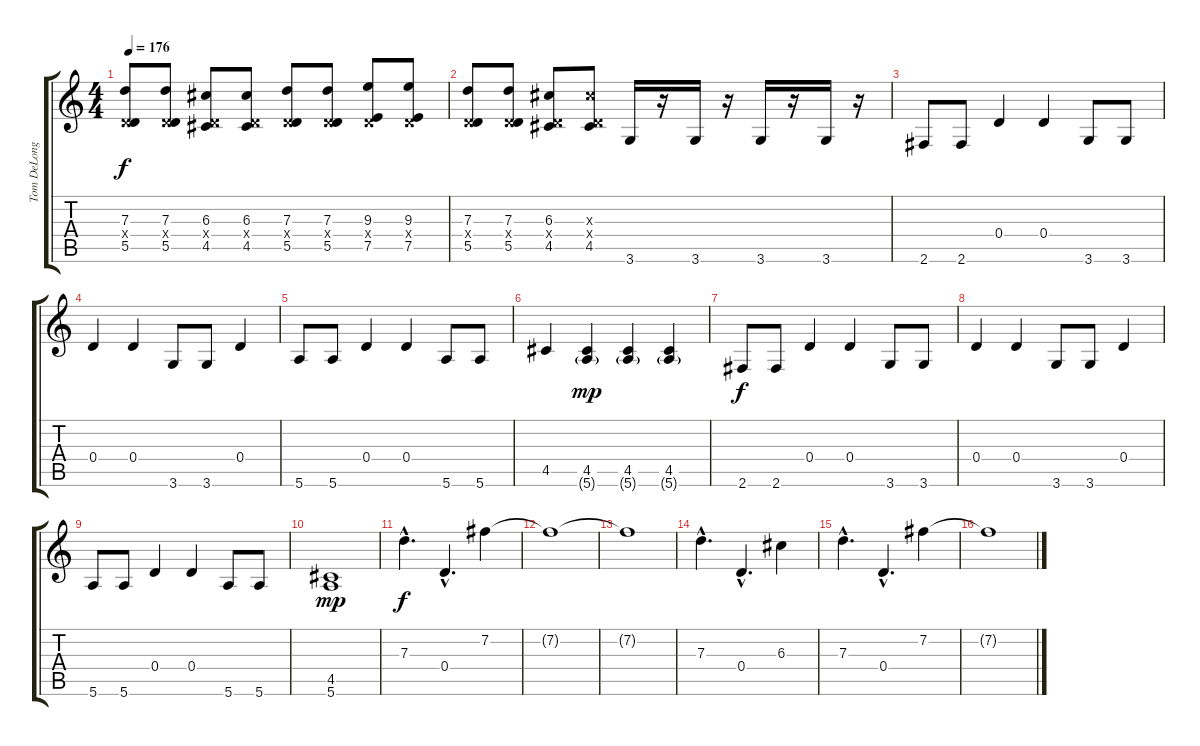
\track ("Tom DeLonge - Guitar" "Tom DeLong") {instrument distortionguitar}
\staff {score tabs}
\tuning (E4 B3 G3 D3 A2 E2) {hide}
\ts (4 4)
\tempo 176
\clef g2
\ks c
(7.3 0.4{x} 5.5).8{dy f} (7.3 0.4{x} 5.5).8 (6.3 0.4{x} 4.5).8 (6.3 0.4{x} 4.5).8 (7.3 0.4{x} 5.5).8 (7.3 0.4{x} 5.5).8 (9.3 0.4{x} 7.5).8 (9.3 0.4{x} 7.5).8 |
(7.3 0.4{x} 5.5).8 (7.3 0.4{x} 5.5).8 (6.3 0.4{x} 4.5).8 (6.3{x} 0.4{x} 4.5).8 3.6.16 r.16 3.6.16 r.16 3.6.16 r.16 3.6.16 r.16 |
2.6.8 2.6.8 0.4.4 0.4.4 3.6.8 3.6.8 |
0.4.4 0.4.4 3.6.8 3.6.8 0.4.4 |
5.6.8 5.6.8 0.4.4 0.4.4 5.6.8 5.6.8 |
4.5.4 (4.5 5.6{g}).4{dy mp} (4.5 5.6{g}).4 (4.5 5.6{g}).4 |
2.6.8{dy f} 2.6.8 0.4.4 0.4.4 3.6.8 3.6.8 |
0.4.4 0.4.4 3.6.8 3.6.8 0.4.4 |
5.6.8 5.6.8 0.4.4 0.4.4 5.6.8 5.6.8 |
(4.5 5.6).1{dy mp} |
7.3{hac}.4{d dy f} 0.4{hac}.4{d} 7.2.4 |
7.2{t}.1 |
7.2{t}.1 |
7.3{hac}.4{d} 0.4{hac}.4{d} 6.3.4 |
7.3{hac}.4{d} 0.4{hac}.4{d} 7.2.4 |
7.2{t}.1
